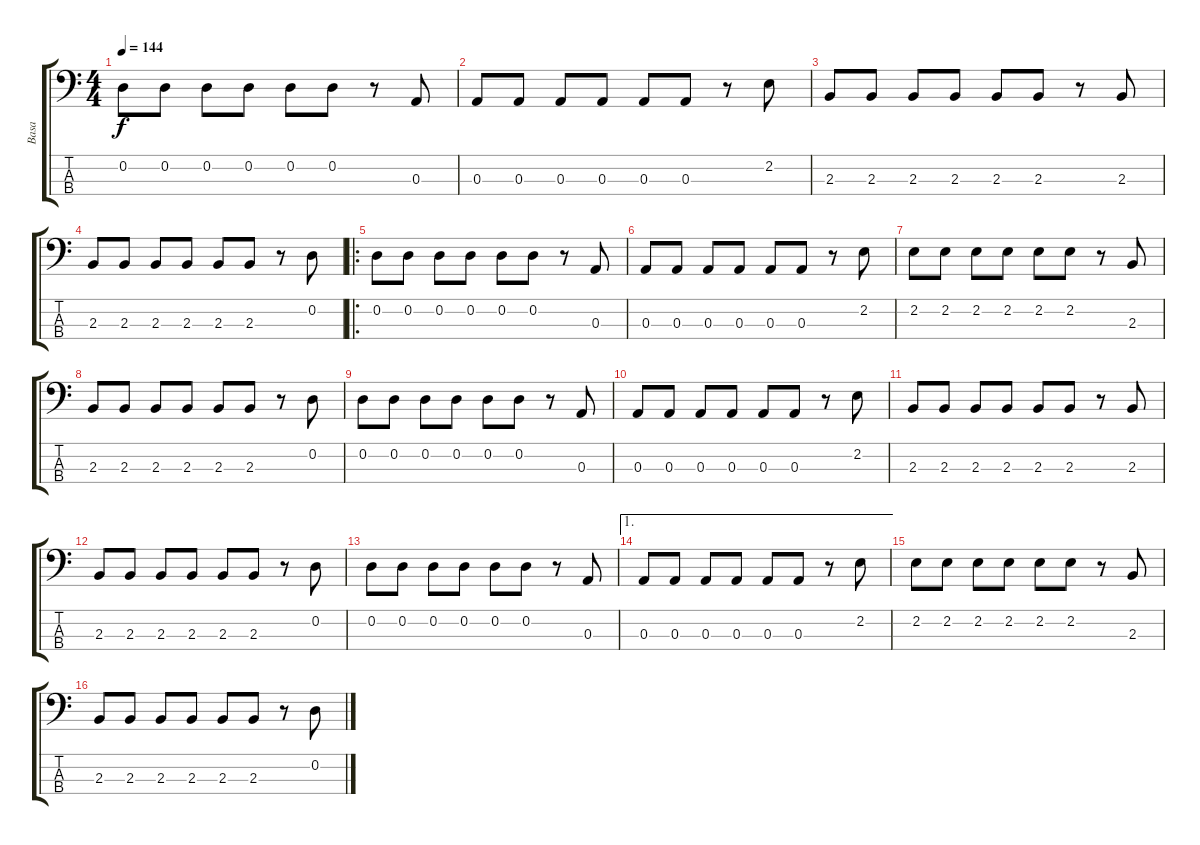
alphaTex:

\track ("Basa" "Basa") {instrument electricbasspick}
\staff {score tabs}
\tuning (G2 D2 A1 E1) {hide}
\ts (4 4)
\tempo 144
\clef f4
\ks c
0.2.8{dy f} 0.2.8 0.2.8 0.2.8 0.2.8 0.2.8 r.8 0.3.8 |
0.3.8 0.3.8 0.3.8 0.3.8 0.3.8 0.3.8 r.8 2.2.8 |
2.3.8 2.3.8 2.3.8 2.3.8 2.3.8 2.3.8 r.8 2.3.8 |
2.3.8 2.3.8 2.3.8 2.3.8 2.3.8 2.3.8 r.8 0.2.8 |
\ro
0.2.8 0.2.8 0.2.8 0.2.8 0.2.8 0.2.8 r.8 0.3.8 |
0.3.8 0.3.8 0.3.8 0.3.8 0.3.8 0.3.8 r.8 2.2.8 |
2.2.8 2.2.8 2.2.8 2.2.8 2.2.8 2.2.8 r.8 2.3.8 |
2.3.8 2.3.8 2.3.8 2.3.8 2.3.8 2.3.8 r.8 0.2.8 |
0.2.8 0.2.8 0.2.8 0.2.8 0.2.8 0.2.8 r.8 0.3.8 |
0.3.8 0.3.8 0.3.8 0.3.8 0.3.8 0.3.8 r.8 2.2.8 |
2.3.8 2.3.8 2.3.8 2.3.8 2.3.8 2.3.8 r.8 2.3.8 |
2.3.8 2.3.8 2.3.8 2.3.8 2.3.8 2.3.8 r.8 0.2.8 |
0.2.8 0.2.8 0.2.8 0.2.8 0.2.8 0.2.8 r.8 0.3.8 |
\ae 1
0.3.8 0.3.8 0.3.8 0.3.8 0.3.8 0.3.8 r.8 2.2.8 |
2.2.8 2.2.8 2.2.8 2.2.8 2.2.8 2.2.8 r.8 2.3.8 |
2.3.8 2.3.8 2.3.8 2.3.8 2.3.8 2.3.8 r.8 0.2.8
